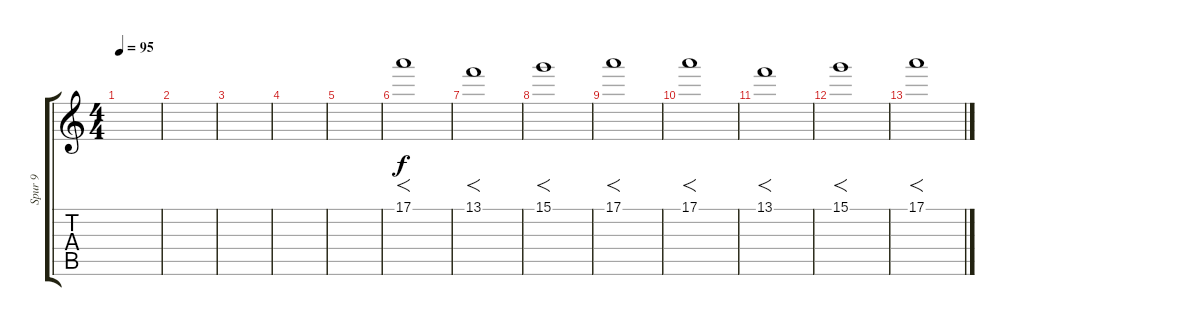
\track ("Spur 9" "Spur 9") {instrument distortionguitar}
\staff {score tabs}
\tuning (E4 B3 G3 D3 A2 E2) {hide}
\ts (4 4)
\tempo 95
\clef g2
\ks c
|
|
|
|
|
17.1.1{f} |
13.1.1{f} |
15.1.1{f} |
17.1.1{f} |
17.1.1{f} |
13.1.1{f} |
15.1.1{f} |
17.1.1{f}
